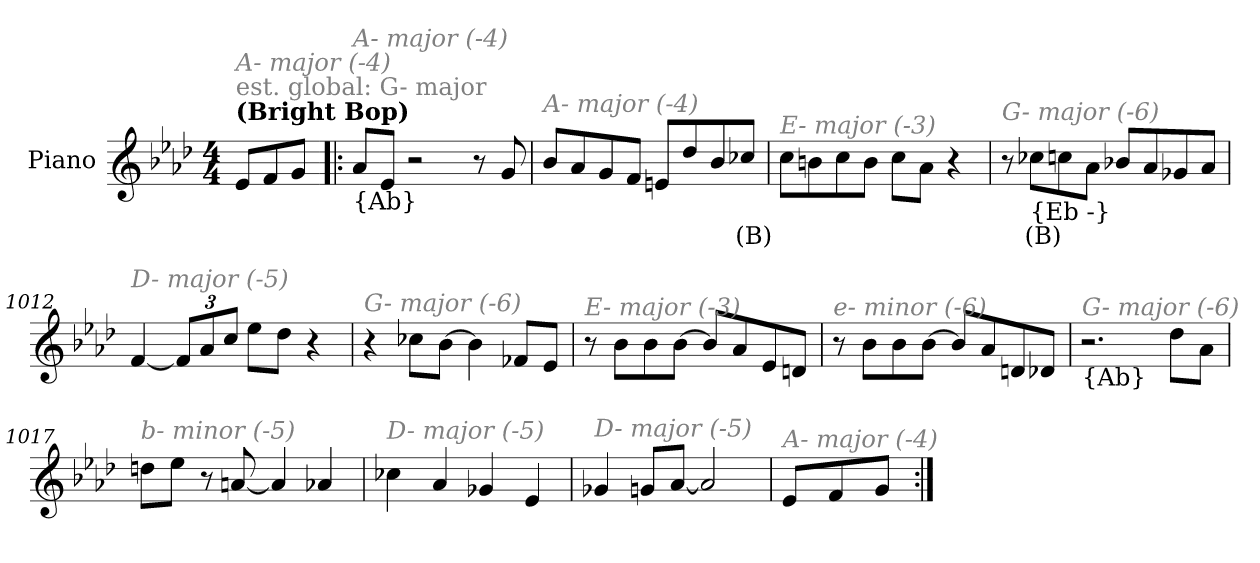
**kern	**text
*part1	*part1
*staff1	*staff1
*I"Piano	*
*I'Pno.	*
*clefG2	*
*k[b-e-a-d-]	*
*M4/4	*
=1	=1
!LO:TX:a:B:t=(Bright Bop)	!
!LO:TX:a:color=#808080:t=est. global&colon; G- major	!
!LO:TX:i:color=#808080:t=A- major (-4)	!
8e-/L	.
8f/	.
8g/J	.
=1008!|:	=1008!|:
!LO:TX:b:t={Ab}	!
!LO:TX:i:color=#808080:t=A- major (-4)	!
8a-/L	.
8e-/J	.
2r	.
8r	.
8g/	.
=1009	=1009
!LO:TX:i:color=#808080:t=A- major (-4)	!
8b-/L	.
8a-/	.
8g/	.
8f/J	.
8en/L	.
8dd-/	.
8b-/	.
8cc-Xi/J	(B)
=1010	=1010
!LO:TX:i:color=#808080:t=E- major (-3)	!
8cc\L	.
8bn\	.
8cc\	.
8b\J	.
8cc\L	.
8a-\J	.
4r	.
!!LO:LB:g=z
=1011	=1011
!LO:TX:i:color=#808080:t=G- major (-6)	!
8r	.
!LO:TX:b:t={Eb -}	!
8cc-Xi\L	(B)
8cc\	.
8a-\J	.
8b-X/L	.
8a-/	.
8g-X/	.
8a-/J	.
=1012	=1012
!LO:TX:i:color=#808080:t=D- major (-5)	!
[4f/	.
*Xbrackettup	*
12f/L]	.
12a-/	.
12cc/J	.
8ee-\L	.
8dd-\J	.
4r	.
=1013	=1013
!LO:TX:i:color=#808080:t=G- major (-6)	!
4r	.
8cc-X\L	.
[8b-\J	.
4b-\]	.
8f-X/L	.
8e-/J	.
!!LO:LB:g=z
=1014	=1014
!LO:TX:i:color=#808080:t=E- major (-3)	!
8r	.
8b-\L	.
8b-\	.
[8b-\J	.
8b-/L]	.
8a-/	.
8e-/	.
8dn/J	.
=1015	=1015
!LO:TX:i:color=#808080:t=e- minor (-6)	!
8r	.
8b-\L	.
8b-\	.
[8b-\J	.
8b-/L]	.
8a-/	.
8dn/	.
8d-X/J	.
=1016	=1016
!LO:TX:b:t={Ab}	!
!LO:TX:i:color=#808080:t=G- major (-6)	!
2.r	.
8dd-\L	.
8a-\J	.
!!LO:LB:g=z
=1017	=1017
!LO:TX:i:color=#808080:t=b- minor (-5)	!
8ddn\L	.
8ee-\J	.
8r	.
[8an/	.
4a/]	.
4a-X/	.
=1018	=1018
!LO:TX:i:color=#808080:t=D- major (-5)	!
4cc-X\	.
4a-/	.
4g-X/	.
4e-/	.
=1019	=1019
!LO:TX:i:color=#808080:t=D- major (-5)	!
4g-X/	.
8gn/L	.
[8a-/J	.
2a-/]	.
=1020	=1020
!LO:TX:i:color=#808080:t=A- major (-4)	!
8e-/L	.
8f/	.
8g/J	.
=:|!	=:|!
*-	*-
